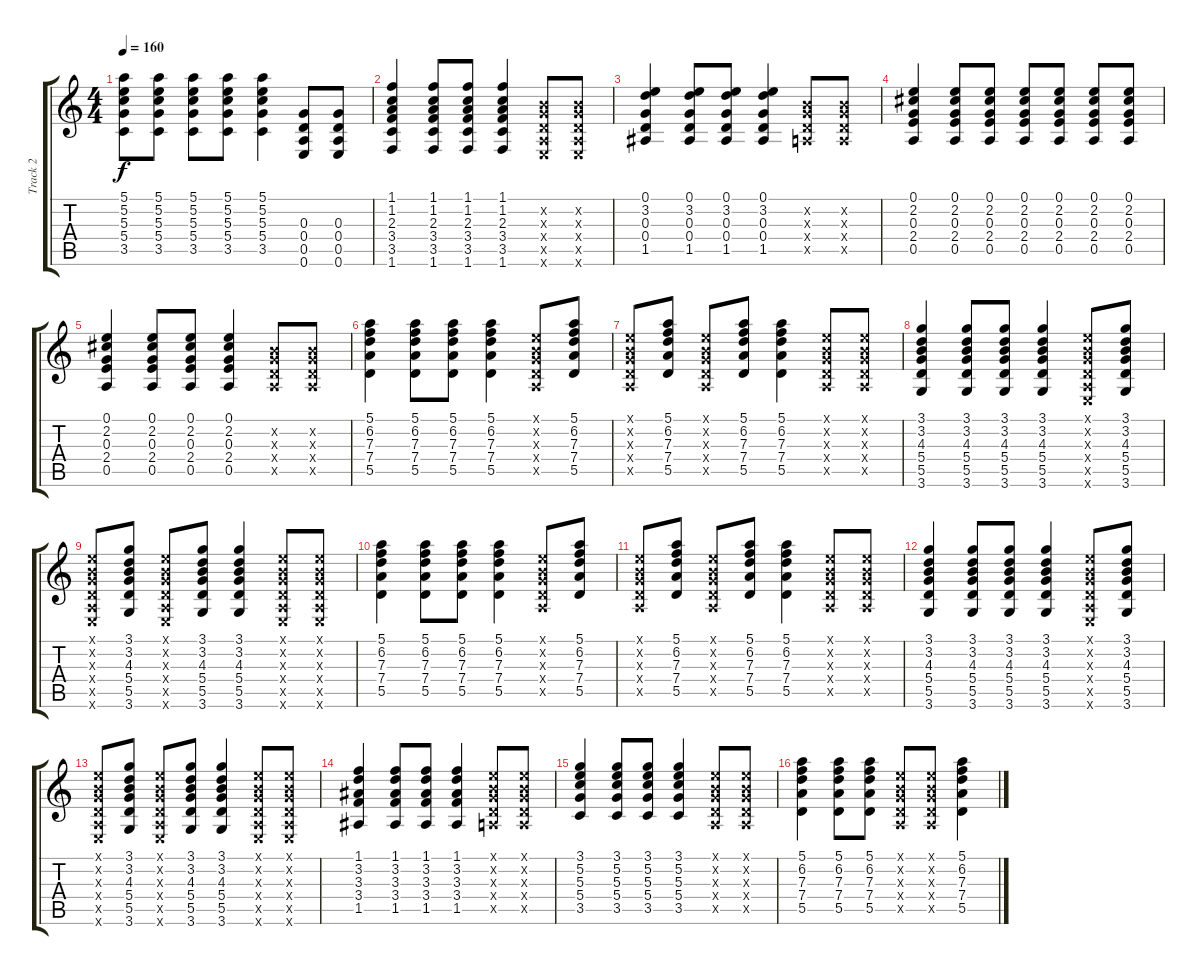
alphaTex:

\track ("Track 2" "Track 2") {instrument acousticguitarsteel}
\staff {score tabs}
\tuning (E4 B3 G3 D3 A2 E2) {hide}
\ts (4 4)
\tempo 160
\clef g2
\ks c
(5.1{t} 5.2{t} 5.3{t} 5.4{t} 3.5{t}).8{dy f} (5.1 5.2 5.3 5.4 3.5).8 (5.1 5.2 5.3 5.4 3.5).8 (5.1 5.2 5.3 5.4 3.5).8 (5.1 5.2 5.3 5.4 3.5).4 (0.3 0.4 0.5 0.6).8 (0.3 0.4 0.5 0.6).8 |
(1.1 1.2 2.3 3.4 3.5 1.6).4 (1.1 1.2 2.3 3.4 3.5 1.6).8 (1.1 1.2 2.3 3.4 3.5 1.6).8 (1.1 1.2 2.3 3.4 3.5 1.6).4 (0.2{x} 0.3{x} 0.4{x} 0.5{x} 0.6{x}).8 (0.2{x} 0.3{x} 0.4{x} 0.5{x} 0.6{x}).8 |
(0.1 3.2 0.3 0.4 1.5).4 (0.1 3.2 0.3 0.4 1.5).8 (0.1 3.2 0.3 0.4 1.5).8 (0.1 3.2 0.3 0.4 1.5).4 (0.2{x} 0.3{x} 0.4{x} 0.5{x}).8 (0.2{x} 0.3{x} 0.4{x} 0.5{x}).8 |
(0.1 2.2 0.3 2.4 0.5).4 (0.1 2.2 0.3 2.4 0.5).8 (0.1 2.2 0.3 2.4 0.5).8 (0.1 2.2 0.3 2.4 0.5).8 (0.1 2.2 0.3 2.4 0.5).8 (0.1 2.2 0.3 2.4 0.5).8 (0.1 2.2 0.3 2.4 0.5).8 |
(0.1 2.2 0.3 2.4 0.5).4 (0.1 2.2 0.3 2.4 0.5).8 (0.1 2.2 0.3 2.4 0.5).8 (0.1 2.2 0.3 2.4 0.5).4 (0.2{x} 0.3{x} 0.4{x} 0.5{x}).8 (0.2{x} 0.3{x} 0.4{x} 0.5{x}).8 |
(5.1 6.2 7.3 7.4 5.5).4 (5.1 6.2 7.3 7.4 5.5).8 (5.1 6.2 7.3 7.4 5.5).8 (5.1 6.2 7.3 7.4 5.5).4 (0.1{x} 0.2{x} 0.3{x} 0.4{x} 0.5{x}).8 (5.1 6.2 7.3 7.4 5.5).8 |
(0.1{x} 0.2{x} 0.3{x} 0.4{x} 0.5{x}).8 (5.1 6.2 7.3 7.4 5.5).8 (0.1{x} 0.2{x} 0.3{x} 0.4{x} 0.5{x}).8 (5.1 6.2 7.3 7.4 5.5).8 (5.1 6.2 7.3 7.4 5.5).4 (0.1{x} 0.2{x} 0.3{x} 0.4{x} 0.5{x}).8 (0.1{x} 0.2{x} 0.3{x} 0.4{x} 0.5{x}).8 |
(3.1 3.2 4.3 5.4 5.5 3.6).4 (3.1 3.2 4.3 5.4 5.5 3.6).8 (3.1 3.2 4.3 5.4 5.5 3.6).8 (3.1 3.2 4.3 5.4 5.5 3.6).4 (0.1{x} 0.2{x} 0.3{x} 0.4{x} 0.5{x} 0.6{x}).8 (3.1 3.2 4.3 5.4 5.5 3.6).8 |
(0.1{x} 0.2{x} 0.3{x} 0.4{x} 0.5{x} 0.6{x}).8 (3.1 3.2 4.3 5.4 5.5 3.6).8 (0.1{x} 0.2{x} 0.3{x} 0.4{x} 0.5{x} 0.6{x}).8 (3.1 3.2 4.3 5.4 5.5 3.6).8 (3.1 3.2 4.3 5.4 5.5 3.6).4 (0.1{x} 0.2{x} 0.3{x} 0.4{x} 0.5{x} 0.6{x}).8 (0.1{x} 0.2{x} 0.3{x} 0.4{x} 0.5{x} 0.6{x}).8 |
(5.1 6.2 7.3 7.4 5.5).4 (5.1 6.2 7.3 7.4 5.5).8 (5.1 6.2 7.3 7.4 5.5).8 (5.1 6.2 7.3 7.4 5.5).4 (0.1{x} 0.2{x} 0.3{x} 0.4{x} 0.5{x}).8 (5.1 6.2 7.3 7.4 5.5).8 |
(0.1{x} 0.2{x} 0.3{x} 0.4{x} 0.5{x}).8 (5.1 6.2 7.3 7.4 5.5).8 (0.1{x} 0.2{x} 0.3{x} 0.4{x} 0.5{x}).8 (5.1 6.2 7.3 7.4 5.5).8 (5.1 6.2 7.3 7.4 5.5).4 (0.1{x} 0.2{x} 0.3{x} 0.4{x} 0.5{x}).8 (0.1{x} 0.2{x} 0.3{x} 0.4{x} 0.5{x}).8 |
(3.1 3.2 4.3 5.4 5.5 3.6).4 (3.1 3.2 4.3 5.4 5.5 3.6).8 (3.1 3.2 4.3 5.4 5.5 3.6).8 (3.1 3.2 4.3 5.4 5.5 3.6).4 (0.1{x} 0.2{x} 0.3{x} 0.4{x} 0.5{x} 0.6{x}).8 (3.1 3.2 4.3 5.4 5.5 3.6).8 |
(0.1{x} 0.2{x} 0.3{x} 0.4{x} 0.5{x} 0.6{x}).8 (3.1 3.2 4.3 5.4 5.5 3.6).8 (0.1{x} 0.2{x} 0.3{x} 0.4{x} 0.5{x} 0.6{x}).8 (3.1 3.2 4.3 5.4 5.5 3.6).8 (3.1 3.2 4.3 5.4 5.5 3.6).4 (0.1{x} 0.2{x} 0.3{x} 0.4{x} 0.5{x} 0.6{x}).8 (0.1{x} 0.2{x} 0.3{x} 0.4{x} 0.5{x} 0.6{x}).8 |
(1.1 3.2 3.3 3.4 1.5).4 (1.1 3.2 3.3 3.4 1.5).8 (1.1 3.2 3.3 3.4 1.5).8 (1.1 3.2 3.3 3.4 1.5).4 (0.1{x} 0.2{x} 0.3{x} 0.4{x} 0.5{x}).8 (0.1{x} 0.2{x} 0.3{x} 0.4{x} 0.5{x}).8 |
(3.1 5.2 5.3 5.4 3.5).4 (3.1 5.2 5.3 5.4 3.5).8 (3.1 5.2 5.3 5.4 3.5).8 (3.1 5.2 5.3 5.4 3.5).4 (0.1{x} 0.2{x} 0.3{x} 0.4{x} 0.5{x}).8 (0.1{x} 0.2{x} 0.3{x} 0.4{x} 0.5{x}).8 |
(5.1 6.2 7.3 7.4 5.5).4 (5.1 6.2 7.3 7.4 5.5).8 (5.1 6.2 7.3 7.4 5.5).8 (0.1{x} 0.2{x} 0.3{x} 0.4{x} 0.5{x}).8 (0.1{x} 0.2{x} 0.3{x} 0.4{x} 0.5{x}).8 (5.1 6.2 7.3 7.4 5.5).4
